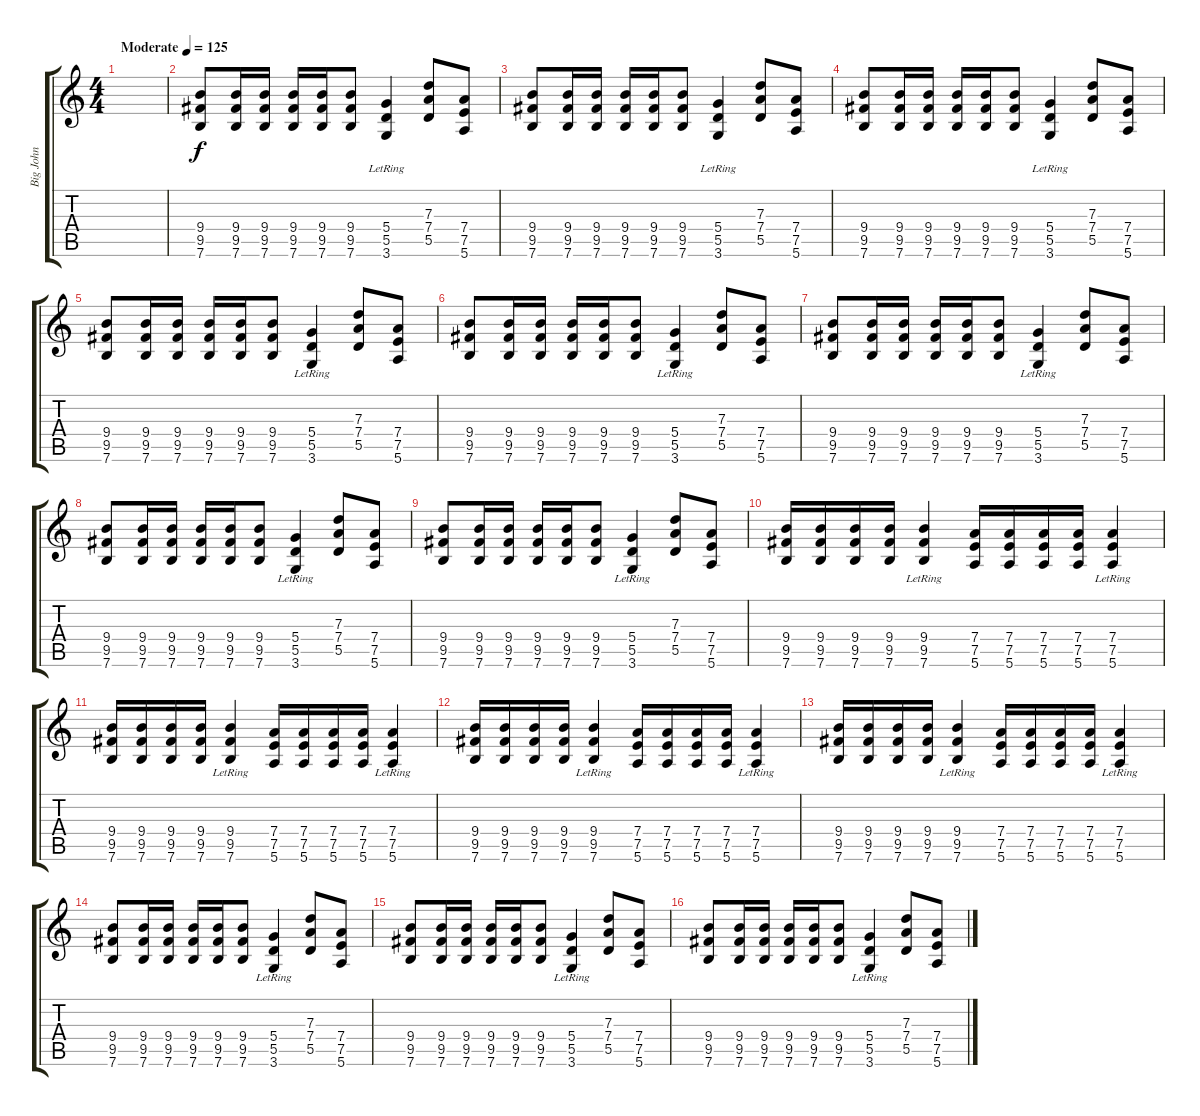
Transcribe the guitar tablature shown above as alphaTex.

\track ("Big John" "Big John") {instrument distortionguitar}
\staff {score tabs}
\tuning (E4 B3 G3 D3 A2 E2) {hide}
\ts (4 4)
\tempo (125 "Moderate")
\clef g2
\ks c
|
(9.4 9.5 7.6).8 (9.4 9.5 7.6).16 (9.4 9.5 7.6).16 (9.4 9.5 7.6).16 (9.4 9.5 7.6).16 (9.4 9.5 7.6).8 (5.4{lr} 5.5{lr} 3.6{lr}).4 (7.3 7.4 5.5).8 (7.4 7.5 5.6).8 |
(9.4 9.5 7.6).8 (9.4 9.5 7.6).16 (9.4 9.5 7.6).16 (9.4 9.5 7.6).16 (9.4 9.5 7.6).16 (9.4 9.5 7.6).8 (5.4{lr} 5.5{lr} 3.6{lr}).4 (7.3 7.4 5.5).8 (7.4 7.5 5.6).8 |
(9.4 9.5 7.6).8 (9.4 9.5 7.6).16 (9.4 9.5 7.6).16 (9.4 9.5 7.6).16 (9.4 9.5 7.6).16 (9.4 9.5 7.6).8 (5.4{lr} 5.5{lr} 3.6{lr}).4 (7.3 7.4 5.5).8 (7.4 7.5 5.6).8 |
(9.4 9.5 7.6).8 (9.4 9.5 7.6).16 (9.4 9.5 7.6).16 (9.4 9.5 7.6).16 (9.4 9.5 7.6).16 (9.4 9.5 7.6).8 (5.4{lr} 5.5{lr} 3.6{lr}).4 (7.3 7.4 5.5).8 (7.4 7.5 5.6).8 |
(9.4 9.5 7.6).8 (9.4 9.5 7.6).16 (9.4 9.5 7.6).16 (9.4 9.5 7.6).16 (9.4 9.5 7.6).16 (9.4 9.5 7.6).8 (5.4{lr} 5.5{lr} 3.6{lr}).4 (7.3 7.4 5.5).8 (7.4 7.5 5.6).8 |
(9.4 9.5 7.6).8 (9.4 9.5 7.6).16 (9.4 9.5 7.6).16 (9.4 9.5 7.6).16 (9.4 9.5 7.6).16 (9.4 9.5 7.6).8 (5.4{lr} 5.5{lr} 3.6{lr}).4 (7.3 7.4 5.5).8 (7.4 7.5 5.6).8 |
(9.4 9.5 7.6).8 (9.4 9.5 7.6).16 (9.4 9.5 7.6).16 (9.4 9.5 7.6).16 (9.4 9.5 7.6).16 (9.4 9.5 7.6).8 (5.4{lr} 5.5{lr} 3.6{lr}).4 (7.3 7.4 5.5).8 (7.4 7.5 5.6).8 |
(9.4 9.5 7.6).8 (9.4 9.5 7.6).16 (9.4 9.5 7.6).16 (9.4 9.5 7.6).16 (9.4 9.5 7.6).16 (9.4 9.5 7.6).8 (5.4{lr} 5.5{lr} 3.6{lr}).4 (7.3 7.4 5.5).8 (7.4 7.5 5.6).8 |
(9.4 9.5 7.6).16 (9.4 9.5 7.6).16 (9.4 9.5 7.6).16 (9.4 9.5 7.6).16 (9.4 9.5 7.6{lr}).4 (7.4 7.5 5.6).16 (7.4 7.5 5.6).16 (7.4 7.5 5.6).16 (7.4 7.5 5.6).16 (7.4 7.5 5.6{lr}).4 |
(9.4 9.5 7.6).16 (9.4 9.5 7.6).16 (9.4 9.5 7.6).16 (9.4 9.5 7.6).16 (9.4 9.5 7.6{lr}).4 (7.4 7.5 5.6).16 (7.4 7.5 5.6).16 (7.4 7.5 5.6).16 (7.4 7.5 5.6).16 (7.4 7.5 5.6{lr}).4 |
(9.4 9.5 7.6).16 (9.4 9.5 7.6).16 (9.4 9.5 7.6).16 (9.4 9.5 7.6).16 (9.4 9.5 7.6{lr}).4 (7.4 7.5 5.6).16 (7.4 7.5 5.6).16 (7.4 7.5 5.6).16 (7.4 7.5 5.6).16 (7.4 7.5 5.6{lr}).4 |
(9.4 9.5 7.6).16 (9.4 9.5 7.6).16 (9.4 9.5 7.6).16 (9.4 9.5 7.6).16 (9.4 9.5 7.6{lr}).4 (7.4 7.5 5.6).16 (7.4 7.5 5.6).16 (7.4 7.5 5.6).16 (7.4 7.5 5.6).16 (7.4 7.5 5.6{lr}).4 |
(9.4 9.5 7.6).8 (9.4 9.5 7.6).16 (9.4 9.5 7.6).16 (9.4 9.5 7.6).16 (9.4 9.5 7.6).16 (9.4 9.5 7.6).8 (5.4{lr} 5.5{lr} 3.6{lr}).4 (7.3 7.4 5.5).8 (7.4 7.5 5.6).8 |
(9.4 9.5 7.6).8 (9.4 9.5 7.6).16 (9.4 9.5 7.6).16 (9.4 9.5 7.6).16 (9.4 9.5 7.6).16 (9.4 9.5 7.6).8 (5.4{lr} 5.5{lr} 3.6{lr}).4 (7.3 7.4 5.5).8 (7.4 7.5 5.6).8 |
(9.4 9.5 7.6).8 (9.4 9.5 7.6).16 (9.4 9.5 7.6).16 (9.4 9.5 7.6).16 (9.4 9.5 7.6).16 (9.4 9.5 7.6).8 (5.4{lr} 5.5{lr} 3.6{lr}).4 (7.3 7.4 5.5).8 (7.4 7.5 5.6).8
